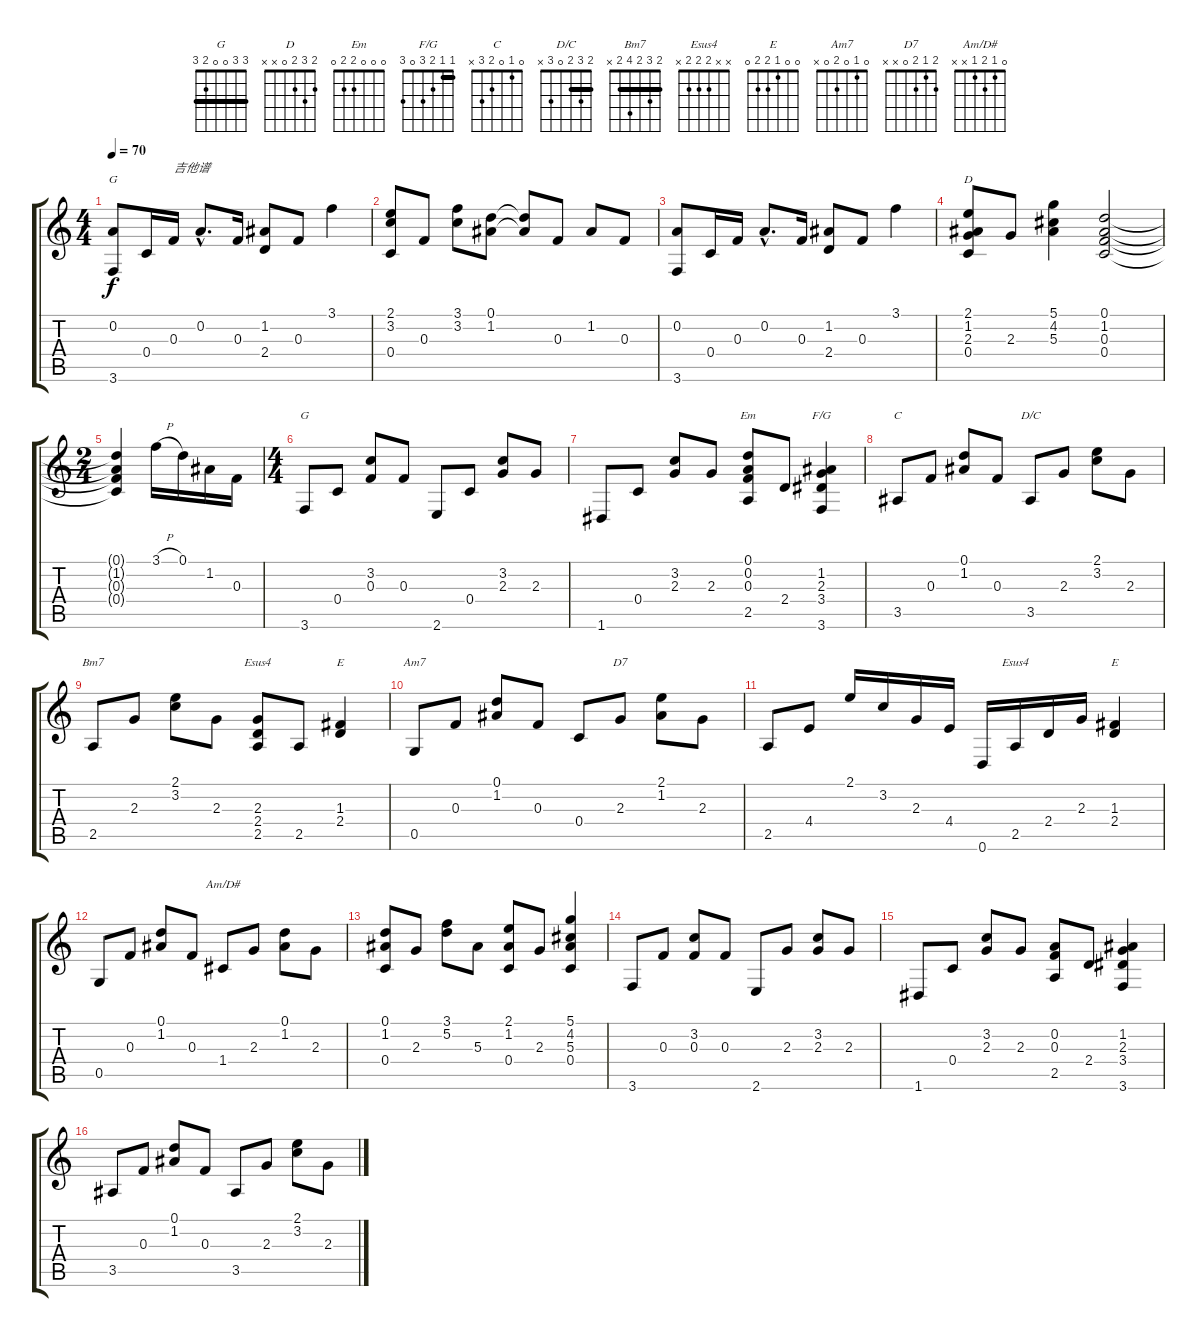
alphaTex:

\track "" {instrument acousticguitarnylon}
\staff {score tabs}
\tuning (D4 A3 F3 C3 G2 D2) {hide}
\chord ("G" 3 0 0 0 2 3)
\chord ("D" 2 3 2 0 x x)
\chord ("G" 3 3 0 0 2 3) {barre 3}
\chord ("Em" 0 0 0 2 2 0)
\chord ("F/G" 1 1 2 3 0 3) {barre 1}
\chord ("C" 0 1 0 2 3 x)
\chord ("D/C" 2 3 2 0 3 x) {barre 2}
\chord ("Bm7" 2 3 2 4 2 x) {barre 2}
\chord ("Esus4" 0 0 2 2 2 x)
\chord ("E" x x 1 2 2 x)
\chord ("Am7" 0 1 0 2 0 x)
\chord ("D7" 2 1 2 0 x x)
\chord ("Esus4" x x 2 2 2 x)
\chord ("E" 0 0 1 2 2 0)
\chord ("Am/D#" 0 1 2 1 x x)
\ts (4 4)
\tempo 70
\clef g2
\ks c
(0.2 3.6).8{ch "G" dy f instrument acousticguitarnylon} 0.4.16 0.3.16{txt "吉他谱"} 0.2{hac}.8{d} 0.3.16 (1.2 2.4).8 0.3.8 3.1.4 |
(2.1 3.2 0.4).8 0.3.8 (3.1 3.2).8 (0.1 1.2).8 (0.1{t} 1.2{t}).8 0.3.8 1.2.8 0.3.8 |
(0.2 3.6).8 0.4.16 0.3.16 0.2{hac}.8{d} 0.3.16 (1.2 2.4).8 0.3.8 3.1.4 |
(2.1 1.2 2.3 0.4).8{ch "D"} 2.3.8 (5.1 4.2 5.3).4 (0.1 1.2 0.3 0.4).2 |
\ts (2 4)
(0.1{t} 1.2{t} 0.3{t} 0.4{t}).4 3.1{h}.16 0.1.16 1.2.16 0.3.16 |
\ts (4 4)
3.6.8{ch "G"} 0.4.8 (3.2 0.3).8 0.3.8 2.6.8 0.4.8 (3.2 2.3).8 2.3.8 |
1.6.8 0.4.8 (3.2 2.3).8 2.3.8 (0.1 0.2 0.3 2.5).8{ch "Em"} 2.4.8 (1.2 2.3 3.4 3.6).4{ch "F/G"} |
3.5.8{ch "C"} 0.3.8 (0.1 1.2).8 0.3.8 3.5.8{ch "D/C"} 2.3.8 (2.1 3.2).8 2.3.8 |
2.5.8{ch "Bm7"} 2.3.8 (2.1 3.2).8 2.3.8 (2.3 2.4 2.5).8{ch "Esus4"} 2.5.8 (1.3 2.4).4{ch "E"} |
0.5.8{ch "Am7"} 0.3.8 (0.1 1.2).8 0.3.8 0.4.8 2.3.8{ch "D7"} (2.1 1.2).8 2.3.8 |
2.5.8 4.4.8 2.1.16 3.2.16 2.3.16 4.4.16 0.6.16 2.5.16{ch "Esus4"} 2.4.16 2.3.16 (1.3 2.4).4{ch "E"} |
0.5.8 0.3.8 (0.1 1.2).8 0.3.8 1.4.8{ch "Am/D#"} 2.3.8 (0.1 1.2).8 2.3.8 |
(0.1 1.2 0.4).8 2.3.8 (3.1 5.2).8 5.3.8 (2.1 1.2 0.4).8 2.3.8 (5.1 4.2 5.3 0.4).4 |
3.6.8 0.3.8 (3.2 0.3).8 0.3.8 2.6.8 2.3.8 (3.2 2.3).8 2.3.8 |
1.6.8 0.4.8 (3.2 2.3).8 2.3.8 (0.2 0.3 2.5).8 2.4.8 (1.2 2.3 3.4 3.6).4 |
3.5.8 0.3.8 (0.1 1.2).8 0.3.8 3.5.8 2.3.8 (2.1 3.2).8 2.3.8
